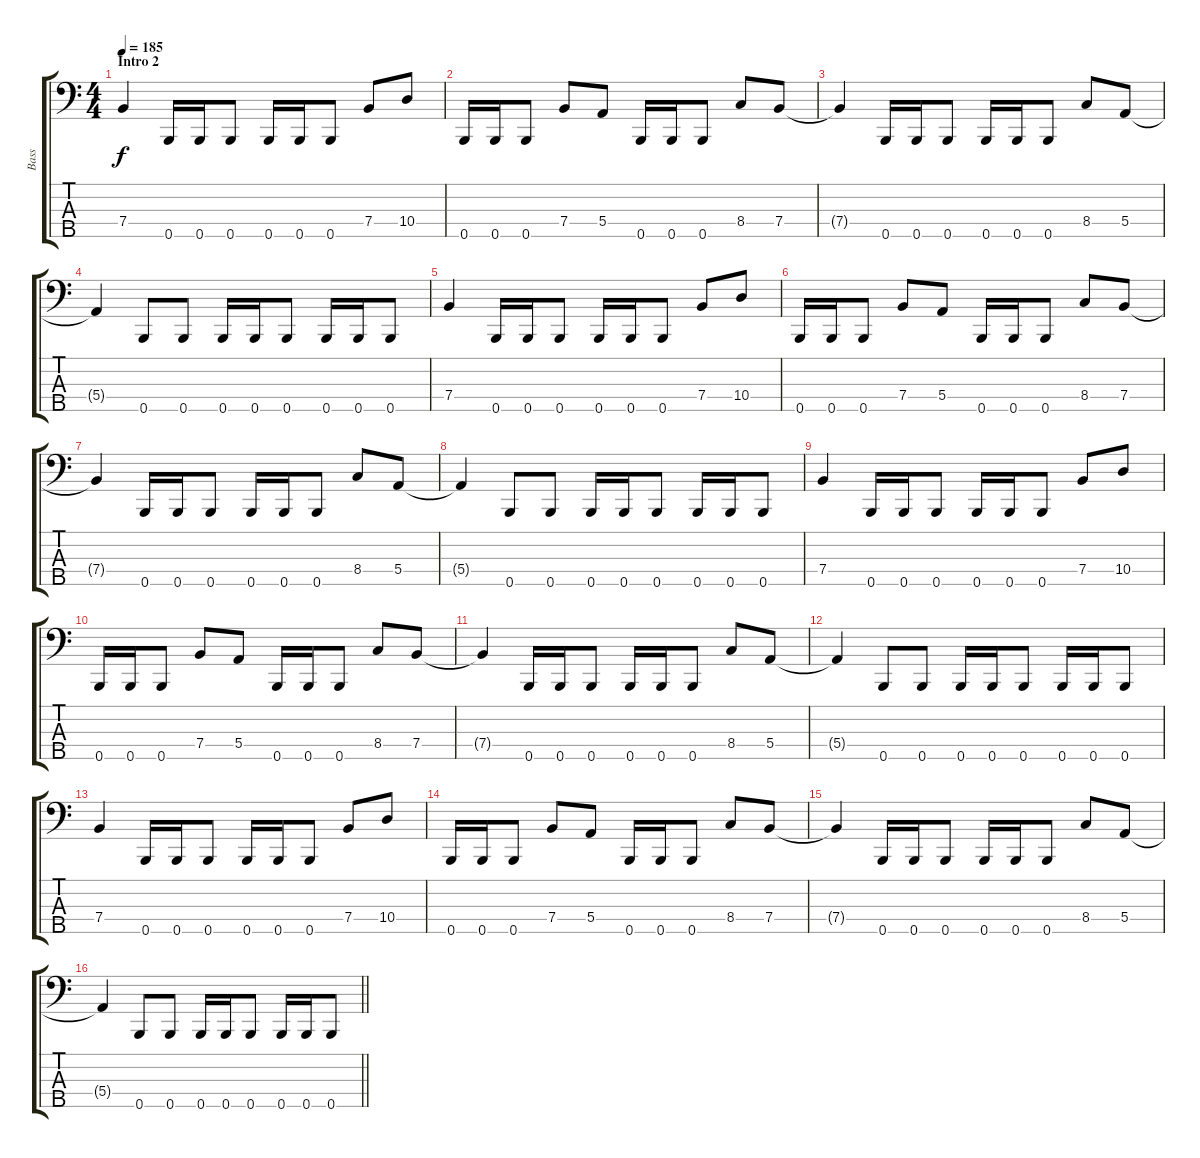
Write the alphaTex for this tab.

\track ("Bass" "Bass") {instrument electricbassfinger}
\staff {score tabs}
\tuning (G2 D2 A1 E1 B0) {hide}
\ts (4 4)
\section ("" "Intro 2")
\tempo 185
\clef f4
\ks c
7.4.4{dy f} 0.5.16 0.5.16 0.5.8 0.5.16 0.5.16 0.5.8 7.4.8 10.4.8 |
0.5.16 0.5.16 0.5.8 7.4.8 5.4.8 0.5.16 0.5.16 0.5.8 8.4.8 7.4.8 |
7.4{t}.4 0.5.16 0.5.16 0.5.8 0.5.16 0.5.16 0.5.8 8.4.8 5.4.8 |
5.4{t}.4 0.5.8 0.5.8 0.5.16 0.5.16 0.5.8 0.5.16 0.5.16 0.5.8 |
7.4.4 0.5.16 0.5.16 0.5.8 0.5.16 0.5.16 0.5.8 7.4.8 10.4.8 |
0.5.16 0.5.16 0.5.8 7.4.8 5.4.8 0.5.16 0.5.16 0.5.8 8.4.8 7.4.8 |
7.4{t}.4 0.5.16 0.5.16 0.5.8 0.5.16 0.5.16 0.5.8 8.4.8 5.4.8 |
5.4{t}.4 0.5.8 0.5.8 0.5.16 0.5.16 0.5.8 0.5.16 0.5.16 0.5.8 |
7.4.4 0.5.16 0.5.16 0.5.8 0.5.16 0.5.16 0.5.8 7.4.8 10.4.8 |
0.5.16 0.5.16 0.5.8 7.4.8 5.4.8 0.5.16 0.5.16 0.5.8 8.4.8 7.4.8 |
7.4{t}.4 0.5.16 0.5.16 0.5.8 0.5.16 0.5.16 0.5.8 8.4.8 5.4.8 |
5.4{t}.4 0.5.8 0.5.8 0.5.16 0.5.16 0.5.8 0.5.16 0.5.16 0.5.8 |
7.4.4 0.5.16 0.5.16 0.5.8 0.5.16 0.5.16 0.5.8 7.4.8 10.4.8 |
0.5.16 0.5.16 0.5.8 7.4.8 5.4.8 0.5.16 0.5.16 0.5.8 8.4.8 7.4.8 |
7.4{t}.4 0.5.16 0.5.16 0.5.8 0.5.16 0.5.16 0.5.8 8.4.8 5.4.8 |
\barLineRight lightlight
5.4{t}.4 0.5.8 0.5.8 0.5.16 0.5.16 0.5.8 0.5.16 0.5.16 0.5.8
